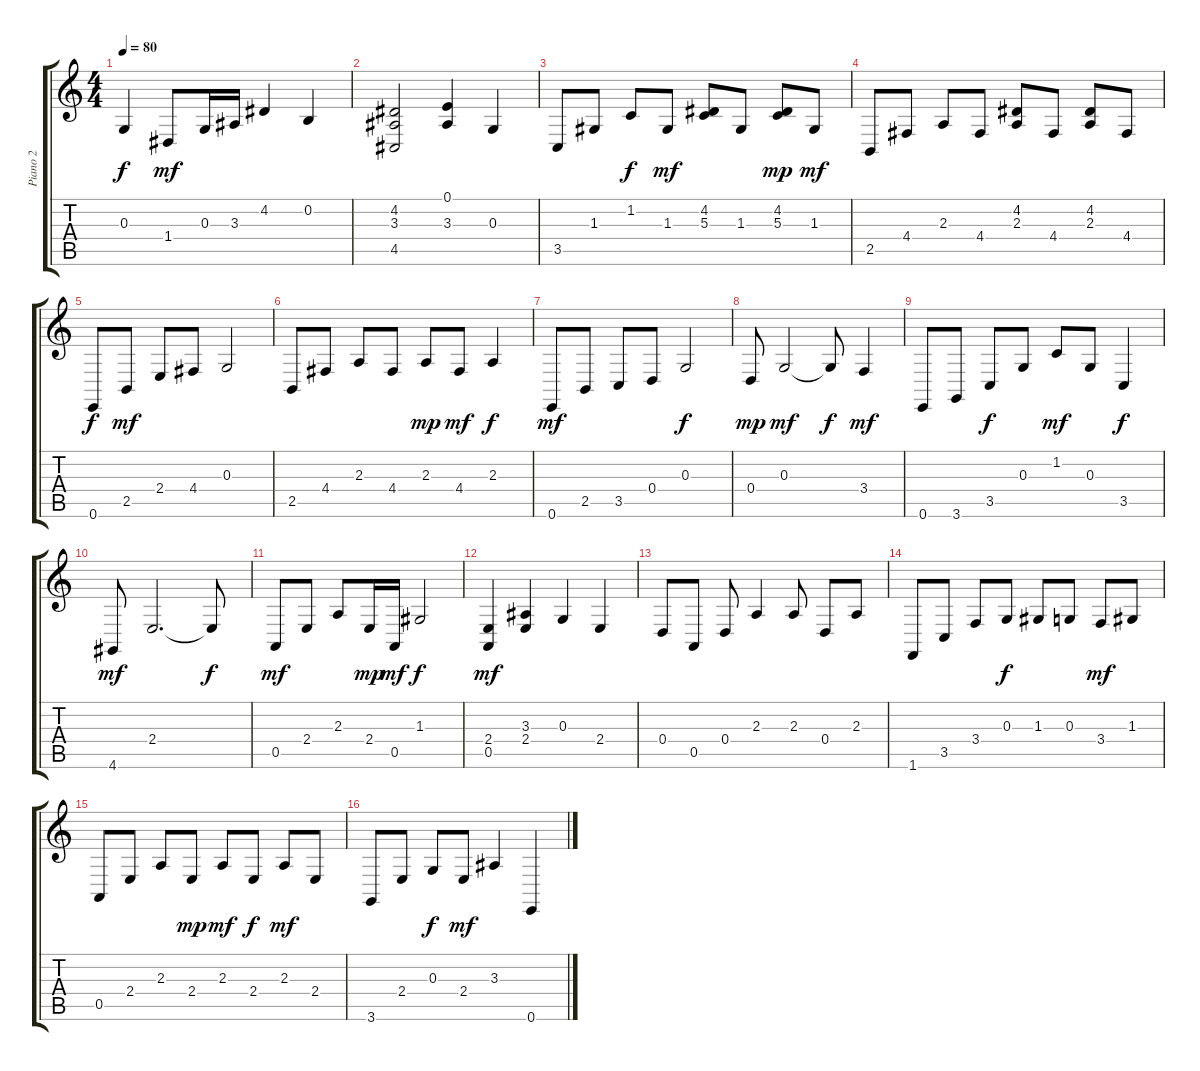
\track ("Piano 2" "Piano 2") {instrument brightacousticpiano}
\staff {score tabs}
\tuning (E4 B3 G3 D3 A2 E2) {hide}
\ts (4 4)
\tempo 80
\clef g2
\ks c
0.3.4{dy f} 1.4.8{dy mf} 0.3.16 3.3.16 4.2.4 0.2.4 |
(4.2 3.3 4.5).2 (0.1 3.3).4 0.3.4 |
3.5.8 1.3.8 1.2.8{dy f} 1.3.8{dy mf} (4.2 5.3).8 1.3.8 (4.2 5.3).8{dy mp} 1.3.8{dy mf} |
2.5.8 4.4.8 2.3.8 4.4.8 (4.2 2.3).8 4.4.8 (4.2 2.3).8 4.4.8 |
0.6.8{dy f} 2.5.8{dy mf} 2.4.8 4.4.8 0.3.2 |
2.5.8 4.4.8 2.3.8 4.4.8 2.3.8{dy mp} 4.4.8{dy mf} 2.3.4{dy f} |
0.6.8{dy mf} 2.5.8 3.5.8 0.4.8 0.3.2{dy f} |
0.4.8{dy mp} 0.3.2{dy mf} 0.3{t}.8{dy f} 3.4.4{dy mf} |
0.6.8 3.6.8 3.5.8{dy f} 0.3.8 1.2.8{dy mf} 0.3.8 3.5.4{dy f} |
4.6.8{dy mf} 2.4.2{d} 2.4{t}.8{dy f} |
0.5.8{dy mf} 2.4.8 2.3.8 2.4.16{dy mp} 0.5.16{dy mf} 1.3.2{dy f} |
(2.4 0.5).4{dy mf} (3.3 2.4).4 0.3.4 2.4.4 |
0.4.8 0.5.8 0.4.8 2.3.4 2.3.8 0.4.8 2.3.8 |
1.6.8 3.5.8 3.4.8 0.3.8{dy f} 1.3.8 0.3.8 3.4.8{dy mf} 1.3.8 |
0.5.8 2.4.8 2.3.8 2.4.8{dy mp} 2.3.8{dy mf} 2.4.8{dy f} 2.3.8{dy mf} 2.4.8 |
3.6.8 2.4.8 0.3.8{dy f} 2.4.8{dy mf} 3.3.4 0.6.4
